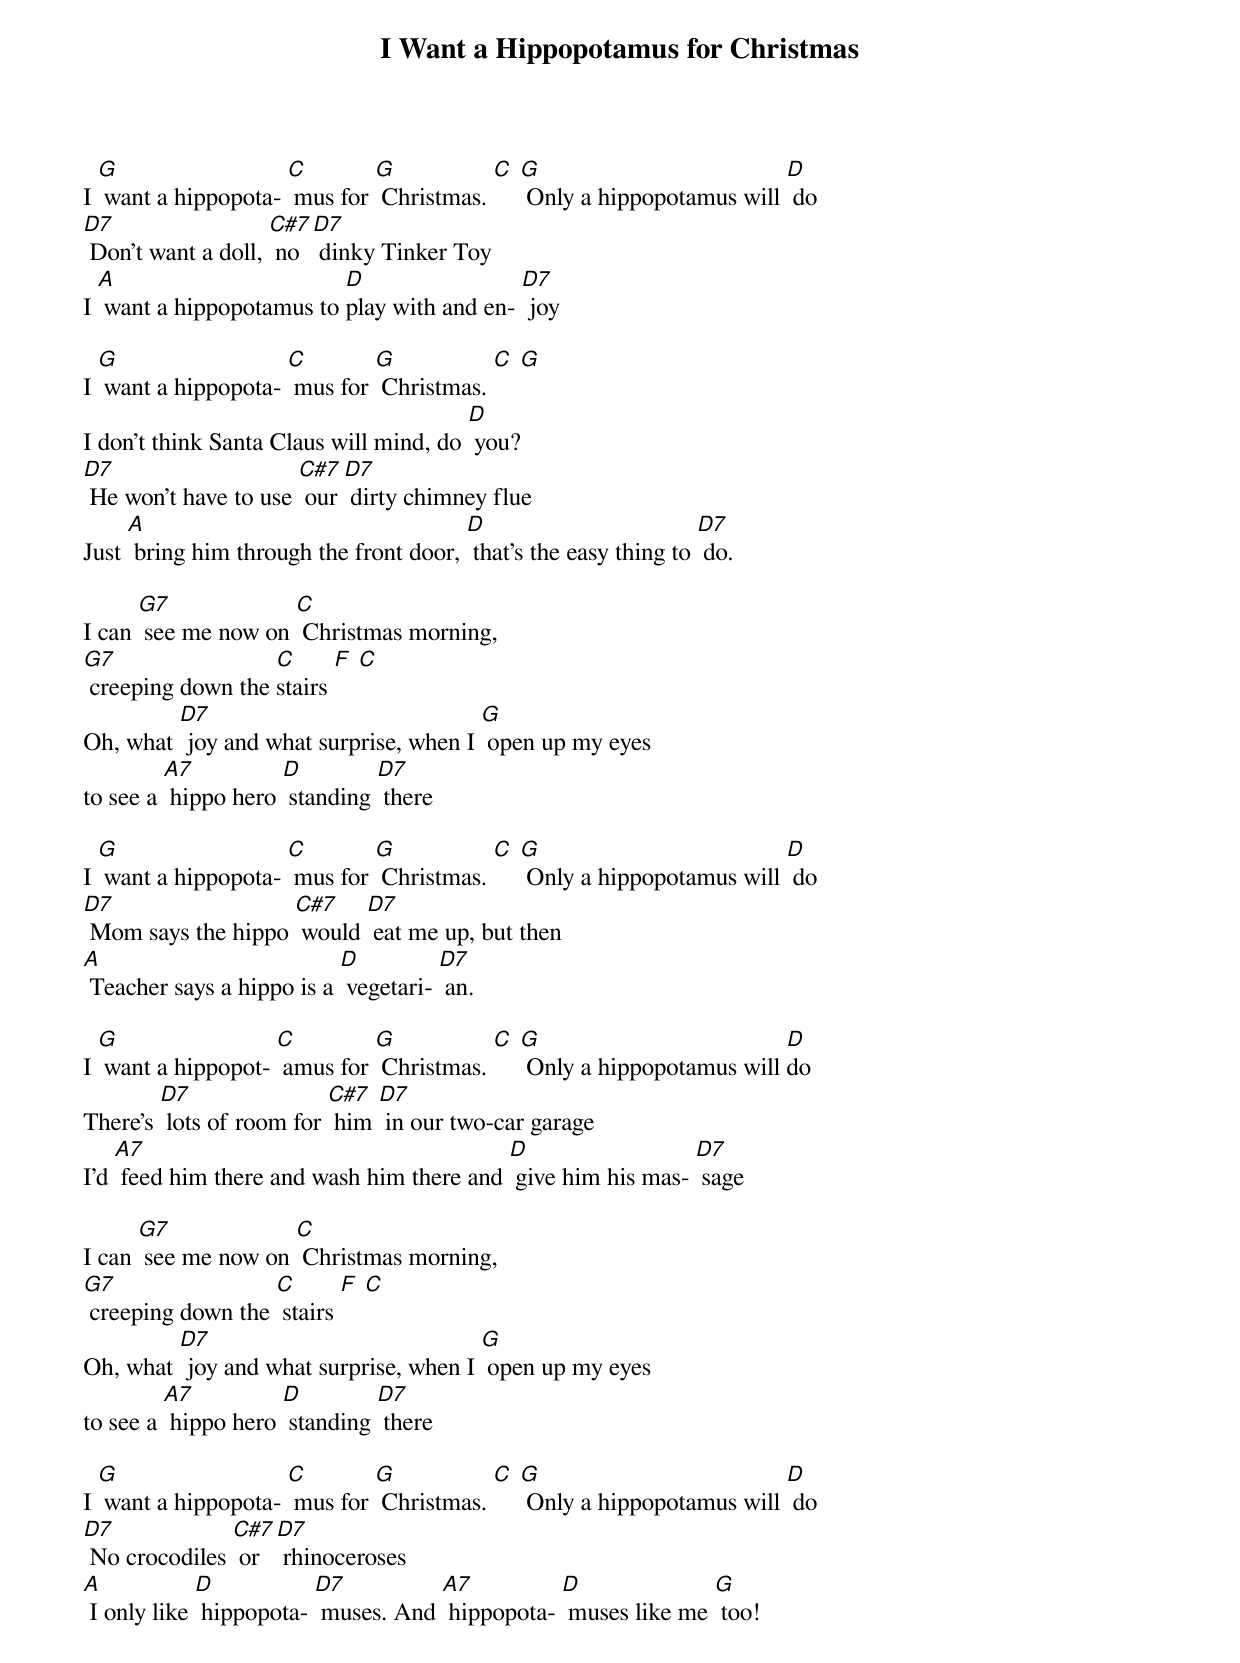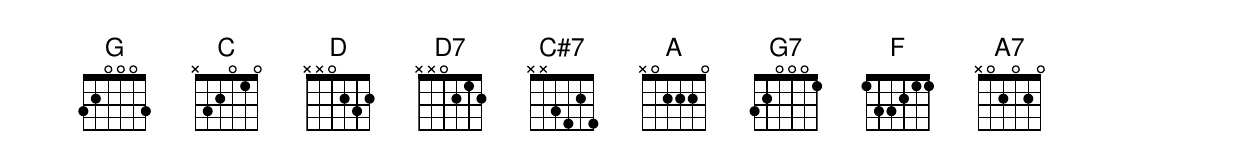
{t: I Want a Hippopotamus for Christmas}

I [G] want a hippopota- [C] mus for [G] Christmas. [C] [G] Only a hippopotamus will [D] do
[D7] Don't want a doll, [C#7] no [D7] dinky Tinker Toy
I [A] want a hippopotamus to [D]play with and en- [D7] joy

I [G] want a hippopota- [C] mus for [G] Christmas. [C] [G]
I don't think Santa Claus will mind, do [D] you?
[D7] He won't have to use [C#7] our [D7] dirty chimney flue
Just [A] bring him through the front door, [D] that's the easy thing to [D7] do.

I can [G7] see me now on [C] Christmas morning,
[G7] creeping down the [C]stairs [F] [C]
Oh, what [D7] joy and what surprise, when I [G] open up my eyes
to see a [A7] hippo hero [D] standing [D7] there

I [G] want a hippopota- [C] mus for [G] Christmas. [C] [G] Only a hippopotamus will [D] do
[D7] Mom says the hippo [C#7] would [D7] eat me up, but then
[A] Teacher says a hippo is a [D] vegetari- [D7] an.

I [G] want a hippopot- [C] amus for [G] Christmas. [C] [G] Only a hippopotamus will [D]do
There's [D7] lots of room for [C#7] him [D7] in our two-car garage
I'd [A7] feed him there and wash him there and [D] give him his mas- [D7] sage

I can [G7] see me now on [C] Christmas morning,
[G7] creeping down the [C] stairs [F] [C]
Oh, what [D7] joy and what surprise, when I [G] open up my eyes
to see a [A7] hippo hero [D] standing [D7] there

I [G] want a hippopota- [C] mus for [G] Christmas. [C] [G] Only a hippopotamus will [D] do
[D7] No crocodiles [C#7] or [D7] rhinoceroses
[A] I only like [D] hippopota- [D7] muses. And [A7] hippopota- [D] muses like me [G] too!
